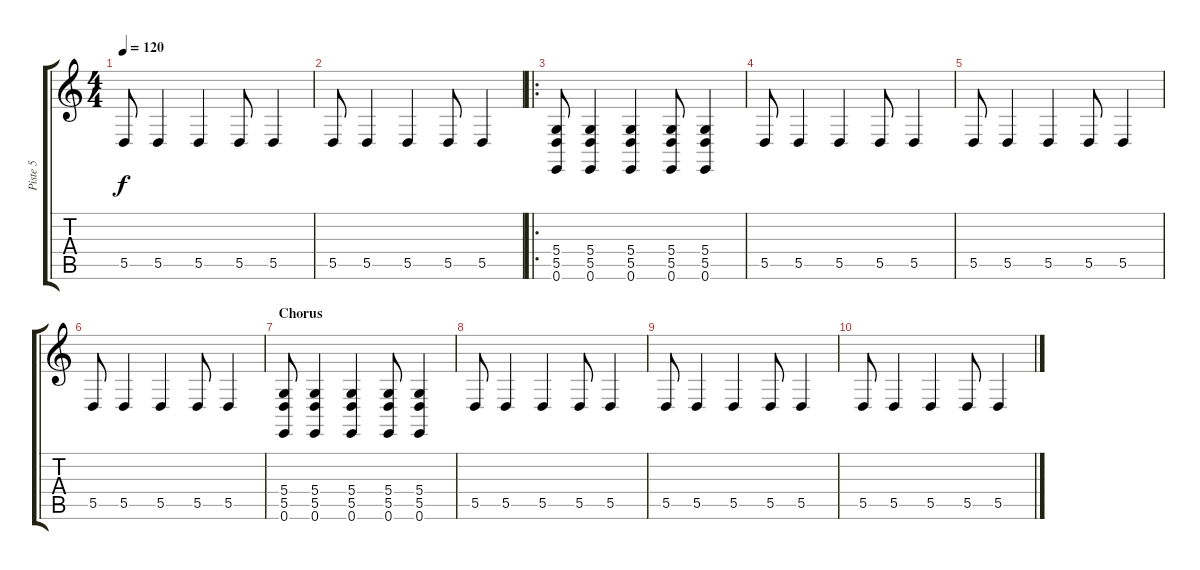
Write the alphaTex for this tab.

\track ("Piste 5" "Piste 5") {instrument breathnoise}
\staff {score tabs}
\tuning (E4 B3 G3 D3 A2 E2) {hide}
\ts (4 4)
\tempo 120
\clef g2
\ks c
5.5.8{dy f} 5.5.4 5.5.4 5.5.8 5.5.4 |
5.5.8 5.5.4 5.5.4 5.5.8 5.5.4 |
\ro
(5.4 5.5 0.6).8 (5.4 5.5 0.6).4 (5.4 5.5 0.6).4 (5.4 5.5 0.6).8 (5.4 5.5 0.6).4 |
5.5.8 5.5.4 5.5.4 5.5.8 5.5.4 |
5.5.8 5.5.4 5.5.4 5.5.8 5.5.4 |
5.5.8 5.5.4 5.5.4 5.5.8 5.5.4 |
\section ("" "Chorus")
(5.4 5.5 0.6).8 (5.4 5.5 0.6).4 (5.4 5.5 0.6).4 (5.4 5.5 0.6).8 (5.4 5.5 0.6).4 |
5.5.8 5.5.4 5.5.4 5.5.8 5.5.4 |
5.5.8 5.5.4 5.5.4 5.5.8 5.5.4 |
5.5.8 5.5.4 5.5.4 5.5.8 5.5.4
